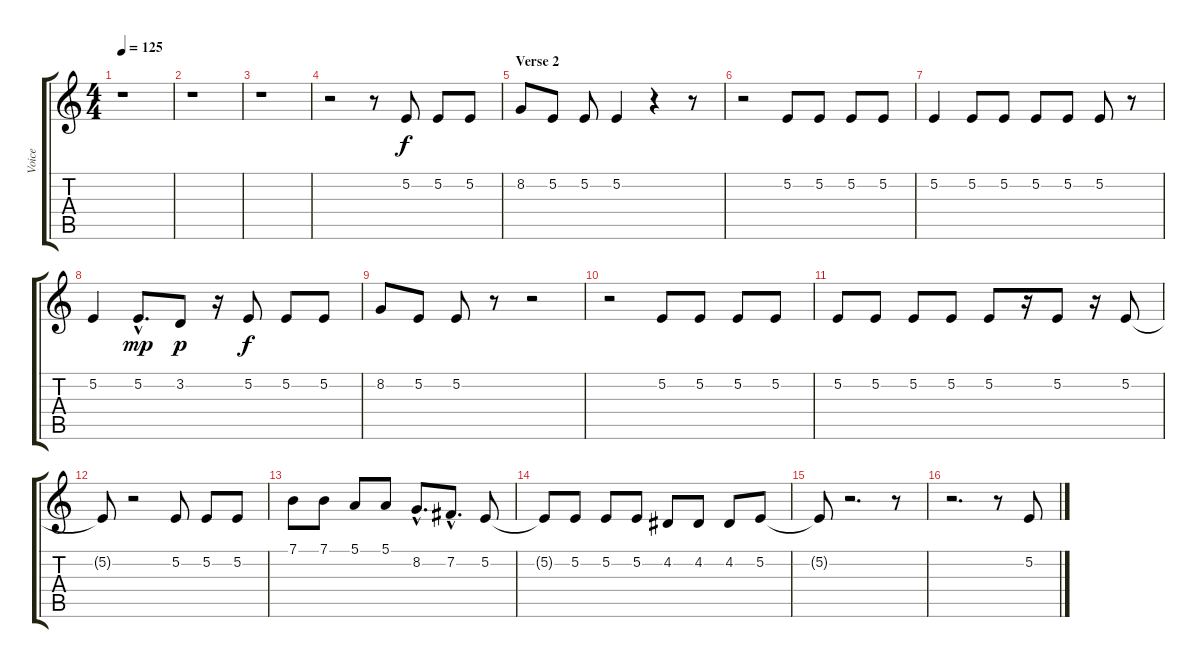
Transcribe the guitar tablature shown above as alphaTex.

\track ("Voice" "Voice") {instrument mutedtrumpet}
\staff {score tabs}
\tuning (E4 B3 G3 D3 A2 E2) {hide}
\ts (4 4)
\tempo 125
\clef g2
\ks c
r.1{dy mf} |
r.1 |
r.1 |
r.2 r.8 5.2.8{dy f} 5.2.8 5.2.8 |
\section ("" "Verse 2")
8.2.8 5.2.8 5.2.8 5.2.4 r.4 r.8 |
r.2 5.2.8 5.2.8 5.2.8 5.2.8 |
5.2.4 5.2.8 5.2.8 5.2.8 5.2.8 5.2.8 r.8 |
5.2.4 5.2{hac}.8{d dy mp} 3.2.8{dy p} r.16 5.2.8{dy f} 5.2.8 5.2.8 |
8.2.8 5.2.8 5.2.8 r.8 r.2 |
r.2 5.2.8 5.2.8 5.2.8 5.2.8 |
5.2.8 5.2.8 5.2.8 5.2.8 5.2.8 r.16 5.2.8 r.16 5.2.8 |
5.2{t}.8 r.2 5.2.8 5.2.8 5.2.8 |
7.1.8 7.1.8 5.1.8 5.1.8 8.2{hac}.8{d} 7.2{hac}.8{d} 5.2.8 |
5.2{t}.8 5.2.8 5.2.8 5.2.8 4.2.8 4.2.8 4.2.8 5.2.8 |
5.2{t}.8 r.2{d} r.8 |
r.2{d} r.8 5.2.8
